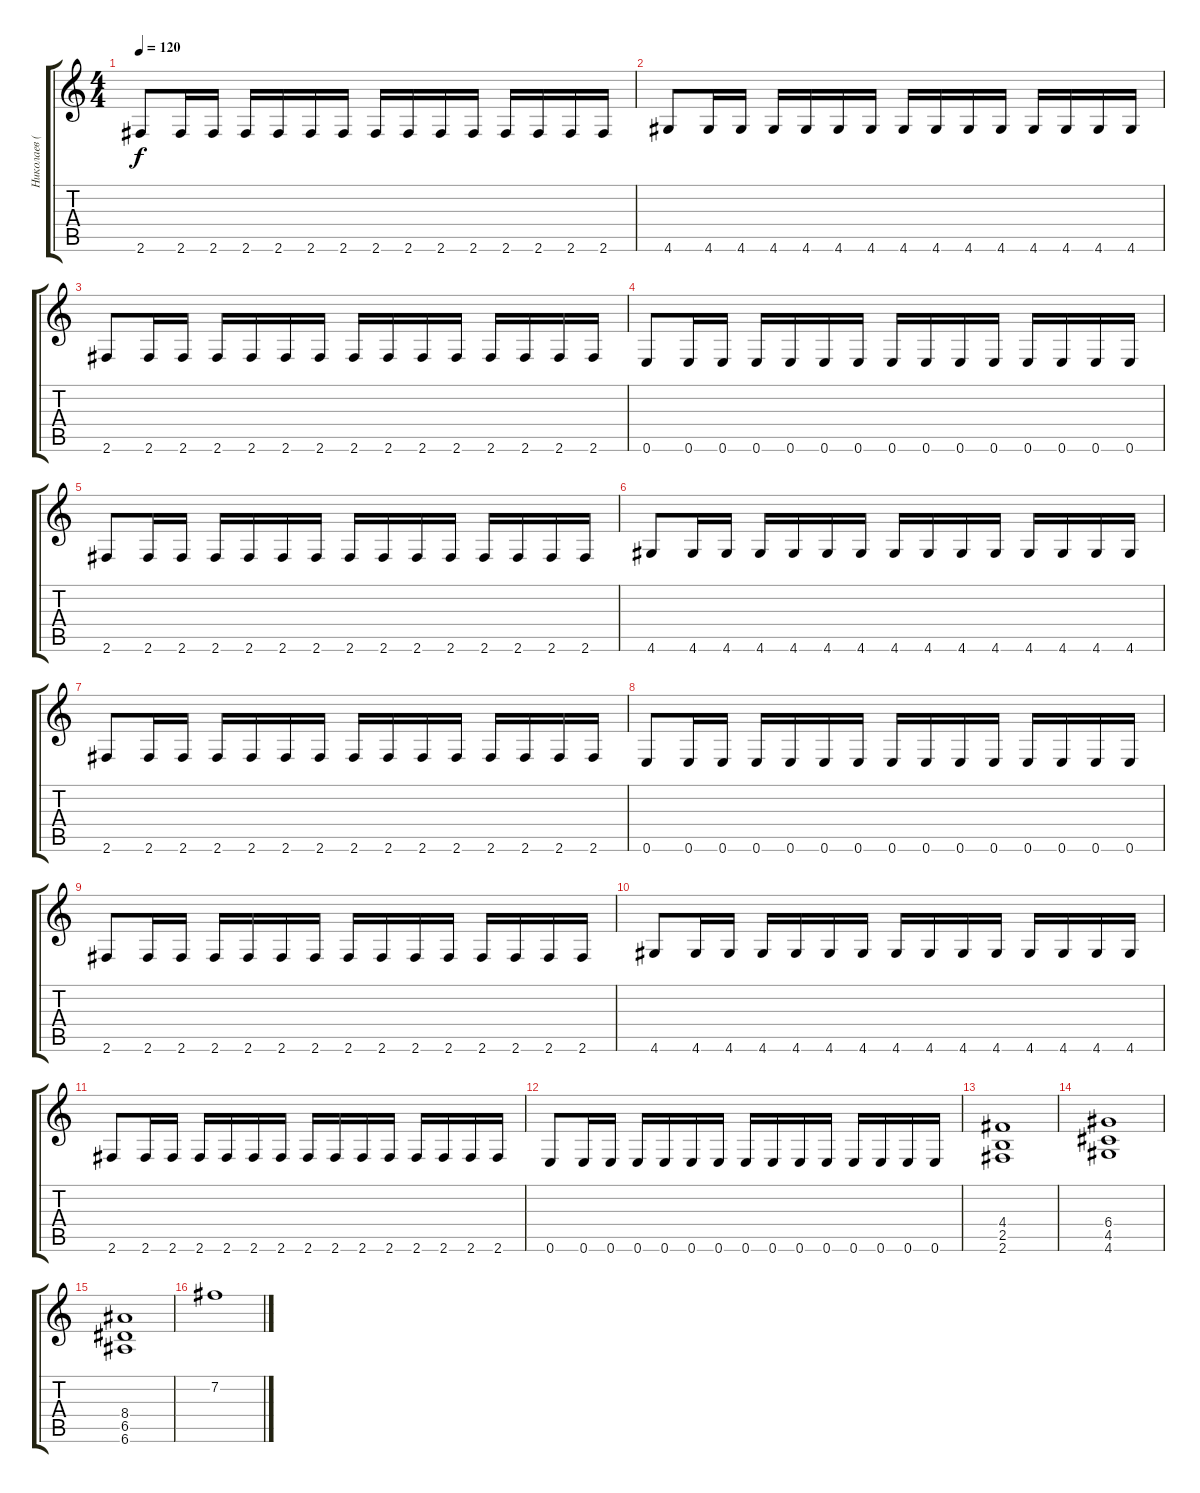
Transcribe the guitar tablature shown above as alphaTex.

\track ("Николаев (ритм гитара)" "Николаев (") {instrument distortionguitar}
\staff {score tabs}
\tuning (E4 B3 G3 D3 A2 E2) {hide}
\ts (4 4)
\tempo 120
\clef g2
\ks c
2.6.8{dy f} 2.6.16 2.6.16 2.6.16 2.6.16 2.6.16 2.6.16 2.6.16 2.6.16 2.6.16 2.6.16 2.6.16 2.6.16 2.6.16 2.6.16 |
4.6.8 4.6.16 4.6.16 4.6.16 4.6.16 4.6.16 4.6.16 4.6.16 4.6.16 4.6.16 4.6.16 4.6.16 4.6.16 4.6.16 4.6.16 |
2.6.8 2.6.16 2.6.16 2.6.16 2.6.16 2.6.16 2.6.16 2.6.16 2.6.16 2.6.16 2.6.16 2.6.16 2.6.16 2.6.16 2.6.16 |
0.6.8 0.6.16 0.6.16 0.6.16 0.6.16 0.6.16 0.6.16 0.6.16 0.6.16 0.6.16 0.6.16 0.6.16 0.6.16 0.6.16 0.6.16 |
2.6.8 2.6.16 2.6.16 2.6.16 2.6.16 2.6.16 2.6.16 2.6.16 2.6.16 2.6.16 2.6.16 2.6.16 2.6.16 2.6.16 2.6.16 |
4.6.8 4.6.16 4.6.16 4.6.16 4.6.16 4.6.16 4.6.16 4.6.16 4.6.16 4.6.16 4.6.16 4.6.16 4.6.16 4.6.16 4.6.16 |
2.6.8 2.6.16 2.6.16 2.6.16 2.6.16 2.6.16 2.6.16 2.6.16 2.6.16 2.6.16 2.6.16 2.6.16 2.6.16 2.6.16 2.6.16 |
0.6.8 0.6.16 0.6.16 0.6.16 0.6.16 0.6.16 0.6.16 0.6.16 0.6.16 0.6.16 0.6.16 0.6.16 0.6.16 0.6.16 0.6.16 |
2.6.8 2.6.16 2.6.16 2.6.16 2.6.16 2.6.16 2.6.16 2.6.16 2.6.16 2.6.16 2.6.16 2.6.16 2.6.16 2.6.16 2.6.16 |
4.6.8 4.6.16 4.6.16 4.6.16 4.6.16 4.6.16 4.6.16 4.6.16 4.6.16 4.6.16 4.6.16 4.6.16 4.6.16 4.6.16 4.6.16 |
2.6.8 2.6.16 2.6.16 2.6.16 2.6.16 2.6.16 2.6.16 2.6.16 2.6.16 2.6.16 2.6.16 2.6.16 2.6.16 2.6.16 2.6.16 |
0.6.8 0.6.16 0.6.16 0.6.16 0.6.16 0.6.16 0.6.16 0.6.16 0.6.16 0.6.16 0.6.16 0.6.16 0.6.16 0.6.16 0.6.16 |
(4.4 2.5 2.6).1 |
(6.4 4.5 4.6).1 |
(8.4 6.5 6.6).1 |
7.2.1
